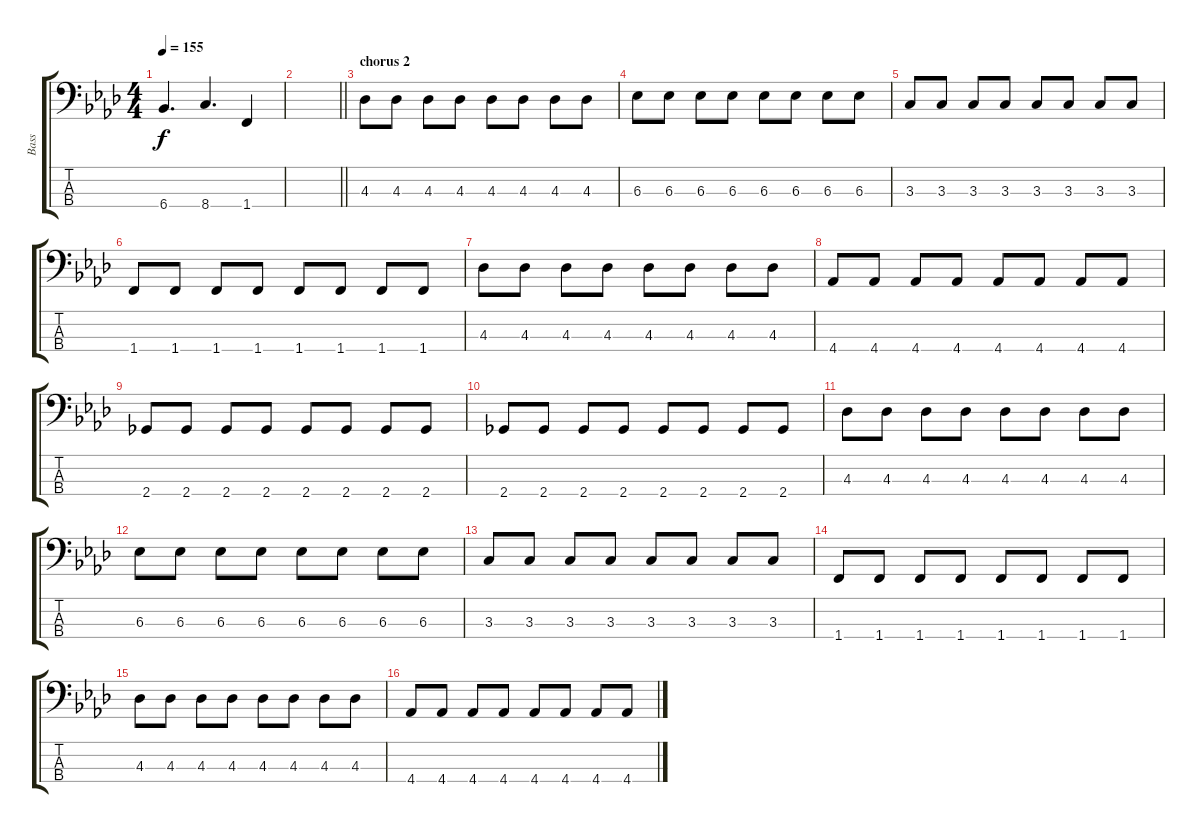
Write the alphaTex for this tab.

\track ("Bass" "Bass") {instrument electricbassfinger}
\staff {score tabs}
\tuning (G2 D2 A1 E1) {hide}
\ts (4 4)
\tempo 155
\clef f4
\ks fminor
6.4.4{d dy f} 8.4.4{d} 1.4.4 |
\barLineRight lightlight
|
\section ("" "chorus 2")
4.3.8 4.3.8 4.3.8 4.3.8 4.3.8 4.3.8 4.3.8 4.3.8 |
6.3.8 6.3.8 6.3.8 6.3.8 6.3.8 6.3.8 6.3.8 6.3.8 |
3.3.8 3.3.8 3.3.8 3.3.8 3.3.8 3.3.8 3.3.8 3.3.8 |
1.4.8 1.4.8 1.4.8 1.4.8 1.4.8 1.4.8 1.4.8 1.4.8 |
4.3.8 4.3.8 4.3.8 4.3.8 4.3.8 4.3.8 4.3.8 4.3.8 |
4.4.8 4.4.8 4.4.8 4.4.8 4.4.8 4.4.8 4.4.8 4.4.8 |
2.4.8 2.4.8 2.4.8 2.4.8 2.4.8 2.4.8 2.4.8 2.4.8 |
2.4.8 2.4.8 2.4.8 2.4.8 2.4.8 2.4.8 2.4.8 2.4.8 |
4.3.8 4.3.8 4.3.8 4.3.8 4.3.8 4.3.8 4.3.8 4.3.8 |
6.3.8 6.3.8 6.3.8 6.3.8 6.3.8 6.3.8 6.3.8 6.3.8 |
3.3.8 3.3.8 3.3.8 3.3.8 3.3.8 3.3.8 3.3.8 3.3.8 |
1.4.8 1.4.8 1.4.8 1.4.8 1.4.8 1.4.8 1.4.8 1.4.8 |
4.3.8 4.3.8 4.3.8 4.3.8 4.3.8 4.3.8 4.3.8 4.3.8 |
4.4.8 4.4.8 4.4.8 4.4.8 4.4.8 4.4.8 4.4.8 4.4.8
